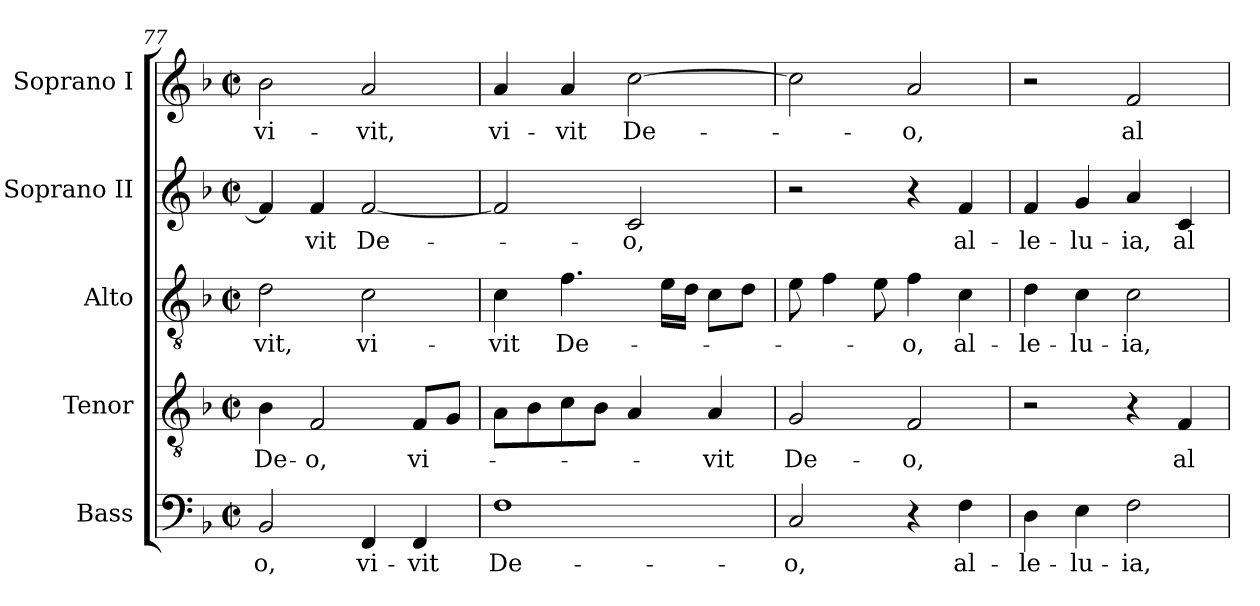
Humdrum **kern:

**kern	**text	**kern	**text	**kern	**text	**kern	**text	**kern	**text
*part5	*part5	*part4	*part4	*part3	*part3	*part2	*part2	*part1	*part1
*staff5	*staff5	*staff4	*staff4	*staff3	*staff3	*staff2	*staff2	*staff1	*staff1
*I"Bass	*	*I"Tenor	*	*I"Alto	*	*I"Soprano II	*	*I"Soprano I	*
*I'B	*	*I'T	*	*I'A	*	*I'S 2	*	*I'S 1	*
*clefF4	*	*clefGv2	*	*clefGv2	*	*clefG2	*	*clefG2	*
*ITrd7c12	*	*ITrd7c12	*	*	*	*	*	*	*
*k[b-]	*	*k[b-]	*	*k[b-]	*	*k[b-]	*	*k[b-]	*
*F:	*	*F:	*	*F:	*	*F:	*	*F:	*
*M2/2	*	*M2/2	*	*M2/2	*	*M2/2	*	*M2/2	*
*met(c|)	*	*met(c|)	*	*met(c|)	*	*met(c|)	*	*met(c|)	*
=77	=77	=77	=77	=77	=77	=77	=77	=77	=77
!	!LO:LY:b:color=#000000	!	!	!	!	!	!	!	!
!	!	!	!LO:LY:b:color=#000000	!	!	!	!	!	!
!	!	!	!	!	!LO:LY:b:color=#000000	!	!	!	!
!	!	!	!	!	!	!	!	!	!LO:LY:b:color=#000000
2BBB-i/	-o,	4BB-i\	De-	2di\	-vit,	4fi/]	.	2b-i\	vi-
!	!	!	!LO:LY:b:color=#000000	!	!	!	!	!	!
!	!	!	!	!	!	!	!LO:LY:b:color=#000000	!	!
.	.	2FFi/	-o,	.	.	4fi/	-vit	.	.
!	!LO:LY:b:color=#000000	!	!	!	!	!	!	!	!
!	!	!	!	!	!LO:LY:b:color=#000000	!	!	!	!
!	!	!	!	!	!	!	!LO:LY:b:color=#000000	!	!
!	!	!	!	!	!	!	!	!	!LO:LY:b:color=#000000
4FFFi/	vi-	.	.	2ci\	vi-	[<2fi/	De-	2ai/	-vit,
!	!LO:LY:b:color=#000000	!	!	!	!	!	!	!	!
!	!	!	!LO:LY:b:color=#000000	!	!	!	!	!	!
4FFFi/	-vit	8FFi/L	vi-	.	.	.	.	.	.
.	.	8GGi/J	.	.	.	.	.	.	.
=78	=78	=78	=78	=78	=78	=78	=78	=78	=78
!	!LO:LY:b:color=#000000	!	!	!	!	!	!	!	!
!	!	!	!	!	!LO:LY:b:color=#000000	!	!	!	!
!	!	!	!	!	!	!	!	!	!LO:LY:b:color=#000000
1FFi	De-	8AAi\L	.	4ci\	-vit	2fi/]	.	4ai/	vi-
.	.	8BB-i\	.	.	.	.	.	.	.
!	!	!	!	!	!LO:LY:b:color=#000000	!	!	!	!
!	!	!	!	!	!	!	!	!	!LO:LY:b:color=#000000
.	.	8Ci\	.	4.fi\	De-	.	.	4ai/	-vit
.	.	8BB-i\J	.	.	.	.	.	.	.
!	!	!	!	!	!	!	!LO:LY:b:color=#000000	!	!
!	!	!	!	!	!	!	!	!	!LO:LY:b:color=#000000
.	.	4AAi/	.	.	.	2ci/	-o,	[>2cci\	De-
.	.	.	.	16ei\LL	.	.	.	.	.
.	.	.	.	16di\JJ	.	.	.	.	.
!	!	!	!LO:LY:b:color=#000000	!	!	!	!	!	!
.	.	4AAi/	-vit	8ci\L	.	.	.	.	.
.	.	.	.	8di\J	.	.	.	.	.
=79	=79	=79	=79	=79	=79	=79	=79	=79	=79
!	!LO:LY:b:color=#000000	!	!	!	!	!	!	!	!
!	!	!	!LO:LY:b:color=#000000	!	!	!	!	!	!
2CCi/	-o,	2GGi/	De-	8ei\	.	2r	.	2cci\]	.
.	.	.	.	4fi\	.	.	.	.	.
.	.	.	.	8ei\	.	.	.	.	.
!	!	!	!LO:LY:b:color=#000000	!	!	!	!	!	!
!	!	!	!	!	!LO:LY:b:color=#000000	!	!	!	!
!	!	!	!	!	!	!	!	!	!LO:LY:b:color=#000000
4r	.	2FFi/	-o,	4fi\	-o,	4r	.	2ai/	-o,
!	!LO:LY:b:color=#000000	!	!	!	!	!	!	!	!
!	!	!	!	!	!LO:LY:b:color=#000000	!	!	!	!
!	!	!	!	!	!	!	!LO:LY:b:color=#000000	!	!
4FFi\	al-	.	.	4ci\	al-	4fi/	al-	.	.
=80	=80	=80	=80	=80	=80	=80	=80	=80	=80
!	!LO:LY:b:color=#000000	!	!	!	!	!	!	!	!
!	!	!	!	!	!LO:LY:b:color=#000000	!	!	!	!
!	!	!	!	!	!	!	!LO:LY:b:color=#000000	!	!
4DDi\	-le-	2r	.	4di\	-le-	4fi/	-le-	2r	.
!	!LO:LY:b:color=#000000	!	!	!	!	!	!	!	!
!	!	!	!	!	!LO:LY:b:color=#000000	!	!	!	!
!	!	!	!	!	!	!	!LO:LY:b:color=#000000	!	!
4EEi\	-lu-	.	.	4ci\	-lu-	4gi/	-lu-	.	.
!	!LO:LY:b:color=#000000	!	!	!	!	!	!	!	!
!	!	!	!	!	!LO:LY:b:color=#000000	!	!	!	!
!	!	!	!	!	!	!	!LO:LY:b:color=#000000	!	!
!	!	!	!	!	!	!	!	!	!LO:LY:b:color=#000000
2FFi\	-ia,	4r	.	2ci\	-ia,	4ai/	-ia,	2fi/	al-
!	!	!	!LO:LY:b:color=#000000	!	!	!	!	!	!
!	!	!	!	!	!	!	!LO:LY:b:color=#000000	!	!
.	.	4FFi/	al-	.	.	4ci/	al-	.	.
=	=	=	=	=	=	=	=	=	=
*-	*-	*-	*-	*-	*-	*-	*-	*-	*-
